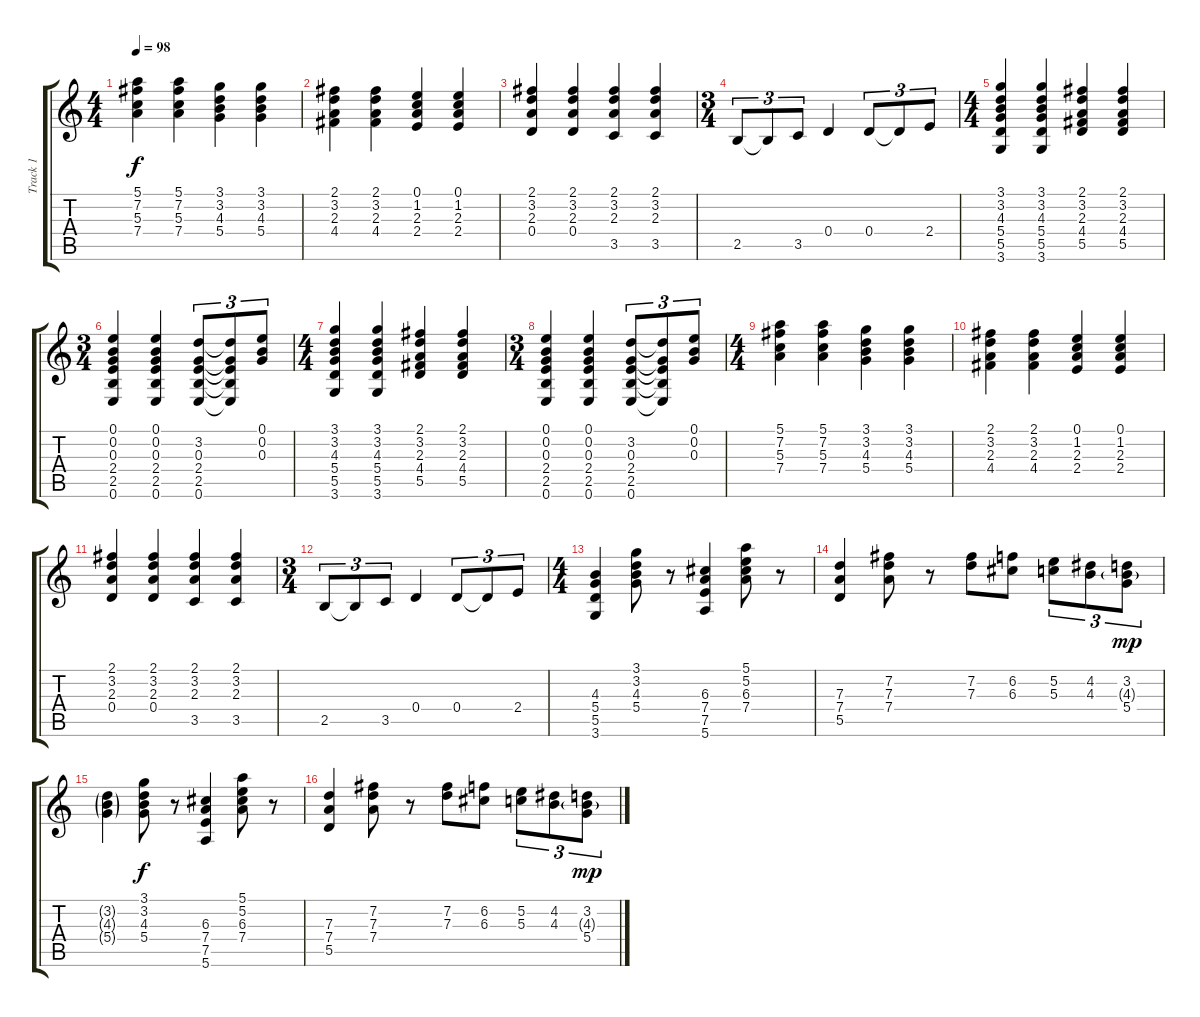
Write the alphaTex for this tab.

\track ("Track 1" "Track 1") {instrument electricguitarclean}
\staff {score tabs}
\tuning (E4 B3 G3 D3 A2 E2) {hide}
\ts (4 4)
\tempo 98
\clef g2
\ks c
(5.1 7.2 5.3 7.4).4{dy f} (5.1 7.2 5.3 7.4).4 (3.1 3.2 4.3 5.4).4 (3.1 3.2 4.3 5.4).4 |
(2.1 3.2 2.3 4.4).4 (2.1 3.2 2.3 4.4).4 (0.1 1.2 2.3 2.4).4 (0.1 1.2 2.3 2.4).4 |
(2.1 3.2 2.3 0.4).4 (2.1 3.2 2.3 0.4).4 (2.1 3.2 2.3 3.5).4 (2.1 3.2 2.3 3.5).4 |
\ts (3 4)
2.5.8{tu (3 2)} 2.5{t}.8{tu (3 2)} 3.5.8{tu (3 2)} 0.4.4 0.4.8{tu (3 2)} 0.4{t}.8{tu (3 2)} 2.4.8{tu (3 2)} |
\ts (4 4)
(3.1 3.2 4.3 5.4 5.5 3.6).4 (3.1 3.2 4.3 5.4 5.5 3.6).4 (2.1 3.2 2.3 4.4 5.5).4 (2.1 3.2 2.3 4.4 5.5).4 |
\ts (3 4)
(0.1 0.2 0.3 2.4 2.5 0.6).4 (0.1 0.2 0.3 2.4 2.5 0.6).4 (3.2 0.3 2.4 2.5 0.6).8{tu (3 2)} (3.2{t} 0.3{t} 2.4{t} 2.5{t} 0.6{t}).8{tu (3 2)} (0.1 0.2 0.3).8{tu (3 2)} |
\ts (4 4)
(3.1 3.2 4.3 5.4 5.5 3.6).4 (3.1 3.2 4.3 5.4 5.5 3.6).4 (2.1 3.2 2.3 4.4 5.5).4 (2.1 3.2 2.3 4.4 5.5).4 |
\ts (3 4)
(0.1 0.2 0.3 2.4 2.5 0.6).4 (0.1 0.2 0.3 2.4 2.5 0.6).4 (3.2 0.3 2.4 2.5 0.6).8{tu (3 2)} (3.2{t} 0.3{t} 2.4{t} 2.5{t} 0.6{t}).8{tu (3 2)} (0.1 0.2 0.3).8{tu (3 2)} |
\ts (4 4)
(5.1 7.2 5.3 7.4).4 (5.1 7.2 5.3 7.4).4 (3.1 3.2 4.3 5.4).4 (3.1 3.2 4.3 5.4).4 |
(2.1 3.2 2.3 4.4).4 (2.1 3.2 2.3 4.4).4 (0.1 1.2 2.3 2.4).4 (0.1 1.2 2.3 2.4).4 |
(2.1 3.2 2.3 0.4).4 (2.1 3.2 2.3 0.4).4 (2.1 3.2 2.3 3.5).4 (2.1 3.2 2.3 3.5).4 |
\ts (3 4)
2.5.8{tu (3 2)} 2.5{t}.8{tu (3 2)} 3.5.8{tu (3 2)} 0.4.4 0.4.8{tu (3 2)} 0.4{t}.8{tu (3 2)} 2.4.8{tu (3 2)} |
\ts (4 4)
(4.3 5.4 5.5 3.6).4 (3.1 3.2 4.3 5.4).8 r.8 (6.3 7.4 7.5 5.6).4 (5.1 5.2 6.3 7.4).8 r.8 |
(7.3 7.4 5.5).4 (7.2 7.3 7.4).8 r.8 (7.2 7.3).8 (6.2 6.3).8 (5.2 5.3).8{tu (3 2)} (4.2 4.3).8{tu (3 2)} (3.2 4.3{g} 5.4).8{tu (3 2) dy mp} |
(3.2{g} 4.3{g} 5.4{g}).4 (3.1 3.2 4.3 5.4).8{dy f} r.8 (6.3 7.4 7.5 5.6).4 (5.1 5.2 6.3 7.4).8 r.8 |
(7.3 7.4 5.5).4 (7.2 7.3 7.4).8 r.8 (7.2 7.3).8 (6.2 6.3).8 (5.2 5.3).8{tu (3 2)} (4.2 4.3).8{tu (3 2)} (3.2 4.3{g} 5.4).8{tu (3 2) dy mp}
